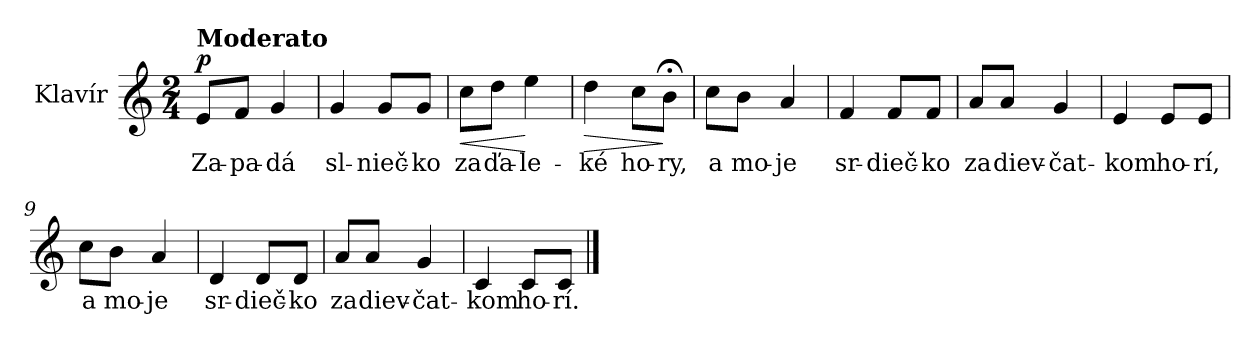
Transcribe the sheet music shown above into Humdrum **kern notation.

**kern	**text	**dynam
*part1	*part1	*part1
*staff1	*staff1	*staff1
*I"Klavír	*	*
*I'Kl.	*	*
*clefG2	*	*
*k[]	*	*
*M2/4	*	*
=1	=1	=1
!LO:TX:a:B:t=Moderato	!	!
!	!LO:LY:b	!LO:DY:b
8e/L	Za-	p
!	!LO:LY:b	!
8f/J	-pa-	.
!	!LO:LY:b	!
4g/	-dá	.
=2	=2	=2
!	!LO:LY:b	!
4g/	sl-	.
!	!LO:LY:b	!
8g/L	-nieč-	.
!	!LO:LY:b	!
8g/J	-ko	.
=3	=3	=3
!	!LO:LY:b	!LO:HP:b
8cc\L	za	<
!	!LO:LY:b	!
8dd\J	ďa-	.
!	!LO:LY:b	!
4ee\	-le-	[
=4	=4	=4
!	!LO:LY:b	!LO:HP:b
4dd\	-ké	>
!	!LO:LY:b	!
8cc\L	ho-	.
!	!LO:LY:b	!
8b;<\J	-ry,	]
!!LO:LB:g=z
=5	=5	=5
!	!LO:LY:b	!
8cc\L	a	.
!	!LO:LY:b	!
8b\J	mo-	.
!	!LO:LY:b	!
4a/	-je	.
=6	=6	=6
!	!LO:LY:b	!
4f/	sr-	.
!	!LO:LY:b	!
8f/L	-dieč-	.
!	!LO:LY:b	!
8f/J	-ko	.
=7	=7	=7
!	!LO:LY:b	!
8a/L	za	.
!	!LO:LY:b	!
8a/J	diev-	.
!	!LO:LY:b	!
4g/	-čat-	.
=8	=8	=8
!	!LO:LY:b	!
4e/	-kom	.
!	!LO:LY:b	!
8e/L	ho-	.
!	!LO:LY:b	!
8e/J	-rí,	.
!!LO:LB:g=z
=9	=9	=9
!	!LO:LY:b	!
8cc\L	a	.
!	!LO:LY:b	!
8b\J	mo-	.
!	!LO:LY:b	!
4a/	-je	.
=10	=10	=10
!	!LO:LY:b	!
4d/	sr-	.
!	!LO:LY:b	!
8d/L	-dieč-	.
!	!LO:LY:b	!
8d/J	-ko	.
=11	=11	=11
!	!LO:LY:b	!
8a/L	za	.
!	!LO:LY:b	!
8a/J	diev-	.
!	!LO:LY:b	!
4g/	-čat-	.
=12	=12	=12
!	!LO:LY:b	!
4c/	-kom	.
!	!LO:LY:b	!
8c/L	ho-	.
!	!LO:LY:b	!
8c/J	-rí.	.
==	==	==
*-	*-	*-
